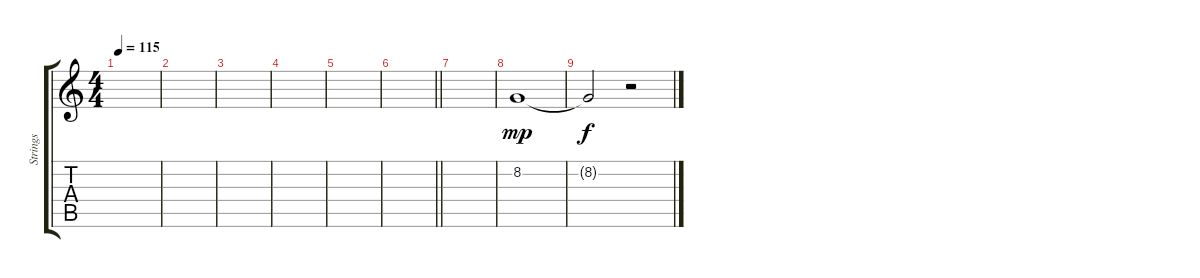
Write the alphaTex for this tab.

\track ("Strings" "Strings") {instrument stringensemble1}
\staff {score tabs}
\tuning (E4 B3 G3 D3 A2 E2) {hide}
\ts (4 4)
\tempo 115
\clef g2
\ks c
|
|
|
|
|
\barLineRight lightlight
|
|
8.2.1{dy mp} |
8.2{t}.2{dy f} r.2
